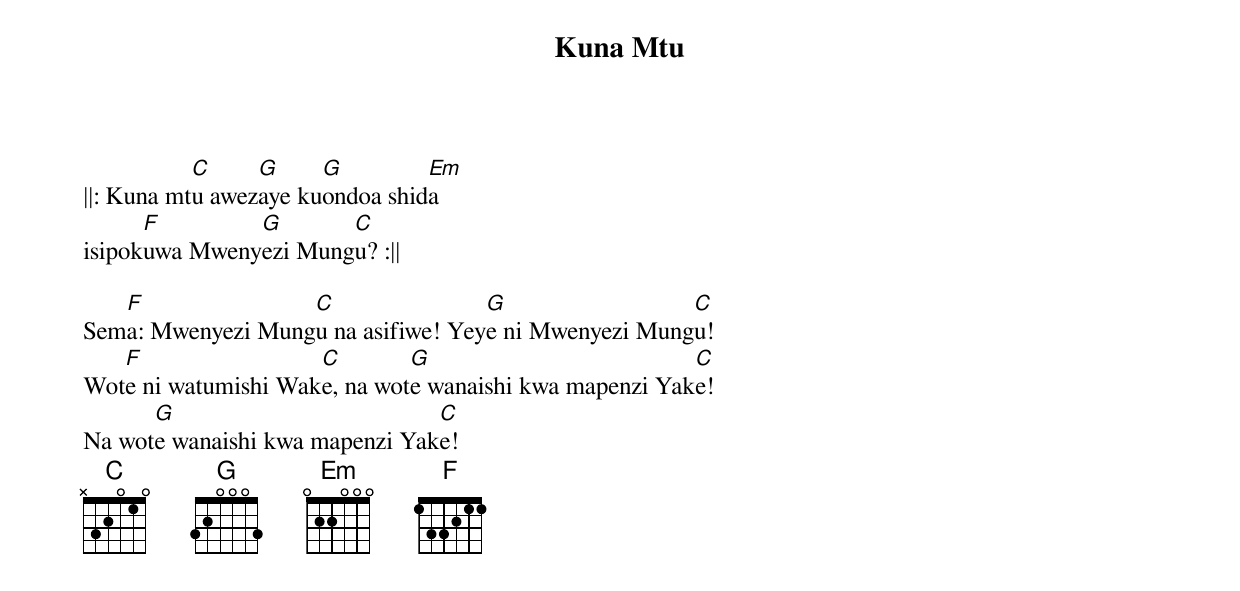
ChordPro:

{title: Kuna Mtu}
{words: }
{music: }
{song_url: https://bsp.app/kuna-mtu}


||: Kuna mt[C]u awez[G]aye ku[G]ondoa shid[Em]a
isipok[F]uwa Mweny[G]ezi Mung[C]u? :||

Sem[F]a: Mwenyezi Mung[C]u na asifiwe! Yey[G]e ni Mwenyezi Mung[C]u!
Wot[F]e ni watumishi Wak[C]e, na wot[G]e wanaishi kwa mapenzi Yak[C]e!
Na wot[G]e wanaishi kwa mapenzi Yak[C]e!
